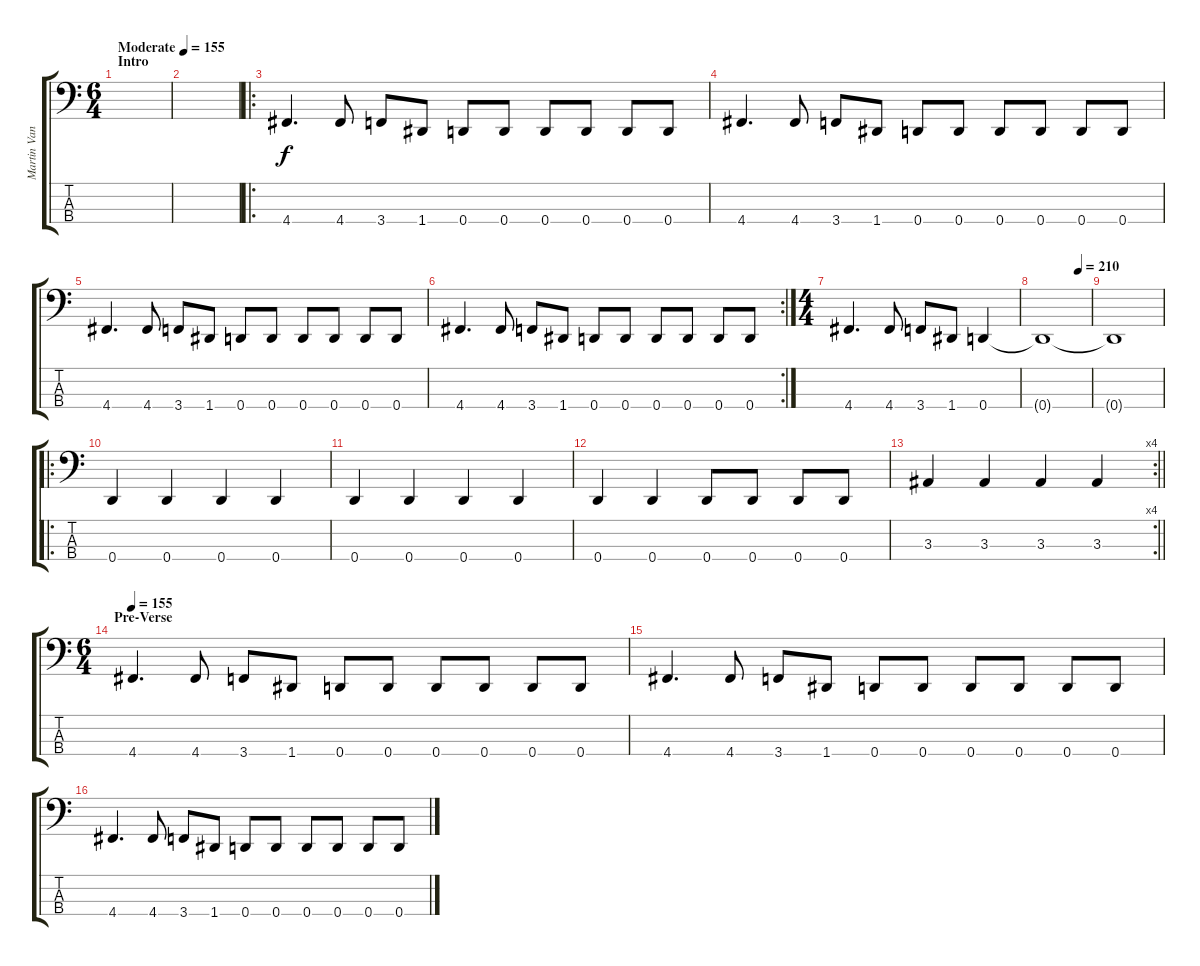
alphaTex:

\track ("Martin Van Drunen " "Martin Van") {instrument electricbassfinger}
\staff {score tabs}
\tuning (F2 C2 G1 D1) {hide}
\ts (6 4)
\section ("" "Intro")
\tempo (155 "Moderate")
\clef f4
\ks c
|
|
\ro
4.4.4{d} 4.4.8 3.4.8 1.4.8 0.4.8 0.4.8 0.4.8 0.4.8 0.4.8 0.4.8 |
4.4.4{d} 4.4.8 3.4.8 1.4.8 0.4.8 0.4.8 0.4.8 0.4.8 0.4.8 0.4.8 |
4.4.4{d} 4.4.8 3.4.8 1.4.8 0.4.8 0.4.8 0.4.8 0.4.8 0.4.8 0.4.8 |
\rc 2
4.4.4{d} 4.4.8 3.4.8 1.4.8 0.4.8 0.4.8 0.4.8 0.4.8 0.4.8 0.4.8 |
\ts (4 4)
4.4.4{d} 4.4.8 3.4.8 1.4.8 0.4.4 |
\tempo (210 0.75)
0.4{t}.1 |
0.4{t}.1 |
\ro
0.4.4 0.4.4 0.4.4 0.4.4 |
0.4.4 0.4.4 0.4.4 0.4.4 |
0.4.4 0.4.4 0.4.8 0.4.8 0.4.8 0.4.8 |
\rc 4
\barLineRight lightlight
3.3.4 3.3.4 3.3.4 3.3.4 |
\ts (6 4)
\section ("" "Pre-Verse")
\tempo 155
4.4.4{d} 4.4.8 3.4.8 1.4.8 0.4.8 0.4.8 0.4.8 0.4.8 0.4.8 0.4.8 |
4.4.4{d} 4.4.8 3.4.8 1.4.8 0.4.8 0.4.8 0.4.8 0.4.8 0.4.8 0.4.8 |
4.4.4{d} 4.4.8 3.4.8 1.4.8 0.4.8 0.4.8 0.4.8 0.4.8 0.4.8 0.4.8
